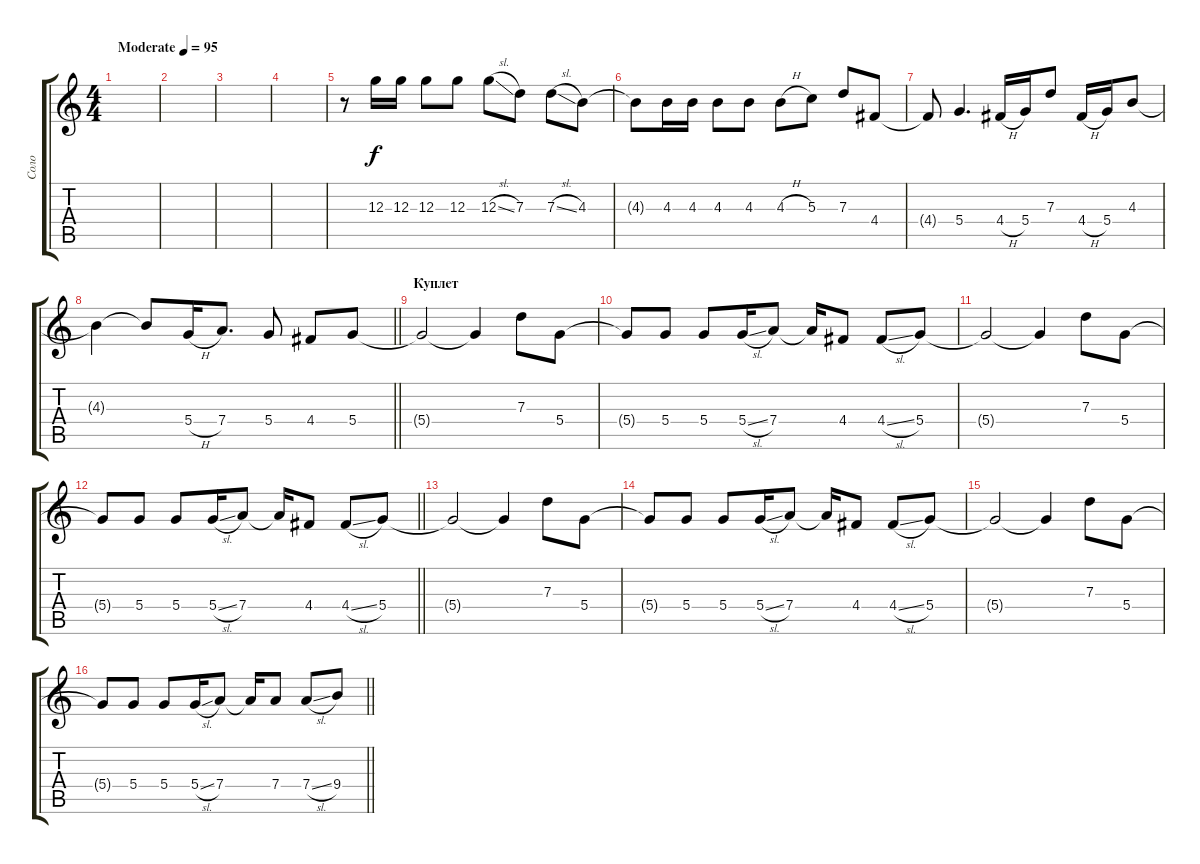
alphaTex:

\track ("Соло" "Соло") {instrument distortionguitar}
\staff {score tabs}
\tuning (E4 B3 G3 D3 A2 E2) {hide}
\ts (4 4)
\tempo (95 "Moderate")
\clef g2
\ks c
|
|
|
|
r.8 12.3.16 12.3.16 12.3.8 12.3.8 12.3{sl}.8 7.3.8 7.3{sl}.8 4.3.8 |
4.3{t}.8 4.3.16 4.3.16 4.3.8 4.3.8 4.3{h}.8 5.3.8 7.3.8 4.4.8 |
4.4{t}.8 5.4.4{d} 4.4{h}.16 5.4.16 7.3.8 4.4{h}.16 5.4.16 4.3.8 |
\barLineRight lightlight
4.3{t}.4 4.3{t}.8 5.4{h}.16 7.4.8{d} 5.4.8 4.4.8 5.4.8 |
\section ("" "Куплет")
5.4{t}.2 5.4{t}.4 7.3.8 5.4.8 |
5.4{t}.8 5.4.8 5.4.8 5.4{sl}.16 7.4.8 7.4{t}.16 4.4.8 4.4{sl}.8 5.4.8 |
5.4{t}.2 5.4{t}.4 7.3.8 5.4.8 |
\barLineRight lightlight
5.4{t}.8 5.4.8 5.4.8 5.4{sl}.16 7.4.8 7.4{t}.16 4.4.8 4.4{sl}.8 5.4.8 |
5.4{t}.2 5.4{t}.4 7.3.8 5.4.8 |
5.4{t}.8 5.4.8 5.4.8 5.4{sl}.16 7.4.8 7.4{t}.16 4.4.8 4.4{sl}.8 5.4.8 |
5.4{t}.2 5.4{t}.4 7.3.8 5.4.8 |
\barLineRight lightlight
5.4{t}.8 5.4.8 5.4.8 5.4{sl}.16 7.4.8 7.4{t}.16 7.4.8 7.4{sl}.8 9.4.8
